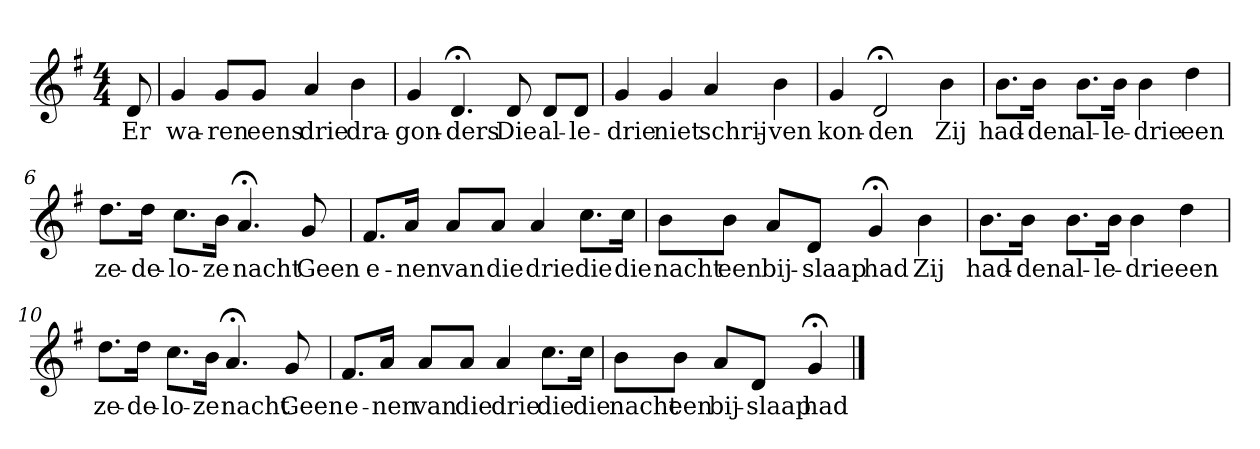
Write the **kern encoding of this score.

**kern	**text
*part1	*part1
*staff1	*staff1
*k[f#]	*
*G:	*
*M4/4	*
*MM120	*
=	=
8d	Er
=1	=1
4g	wa-
8gL	-ren
8gJ	eens
4a	drie
4b	dra-
=2	=2
4g	-gon-
4.d;<	-ders
8d	Die
8dL	al-
8dJ	-le-
=3	=3
4g	-drie
4g	niet
4a	schrij-
4b	-ven
=4	=4
4g	kon-
2d;<	-den
4b	Zij
=5	=5
8.bL	had-
16bJk	-den
8.bL	al-
16bJk	-le-
4b	-drie
4dd	een
=6	=6
8.ddL	ze-
16ddJk	-de-
8.ccL	-lo-
16bJk	-ze
4.a;<	nacht
8g	Geen
=7	=7
8.f#L	e-
16aJk	-nen
8aL	van
8aJ	die
4a	drie
8.ccL	die
16ccJk	die
=8	=8
8bL	nacht
8bJ	een
8aL	bij-
8dJ	-slaap
4g;<	had
4b	Zij
=9	=9
8.bL	had-
16bJk	-den
8.bL	al-
16bJk	-le-
4b	-drie
4dd	een
=10	=10
8.ddL	ze-
16ddJk	-de-
8.ccL	-lo-
16bJk	-ze
4.a;<	nacht
8g	Geen
=11	=11
8.f#L	e-
16aJk	-nen
8aL	van
8aJ	die
4a	drie
8.ccL	die
16ccJk	die
=12	=12
8bL	nacht
8bJ	een
8aL	bij-
8dJ	-slaap
4g;<	had
==	==
*-	*-
